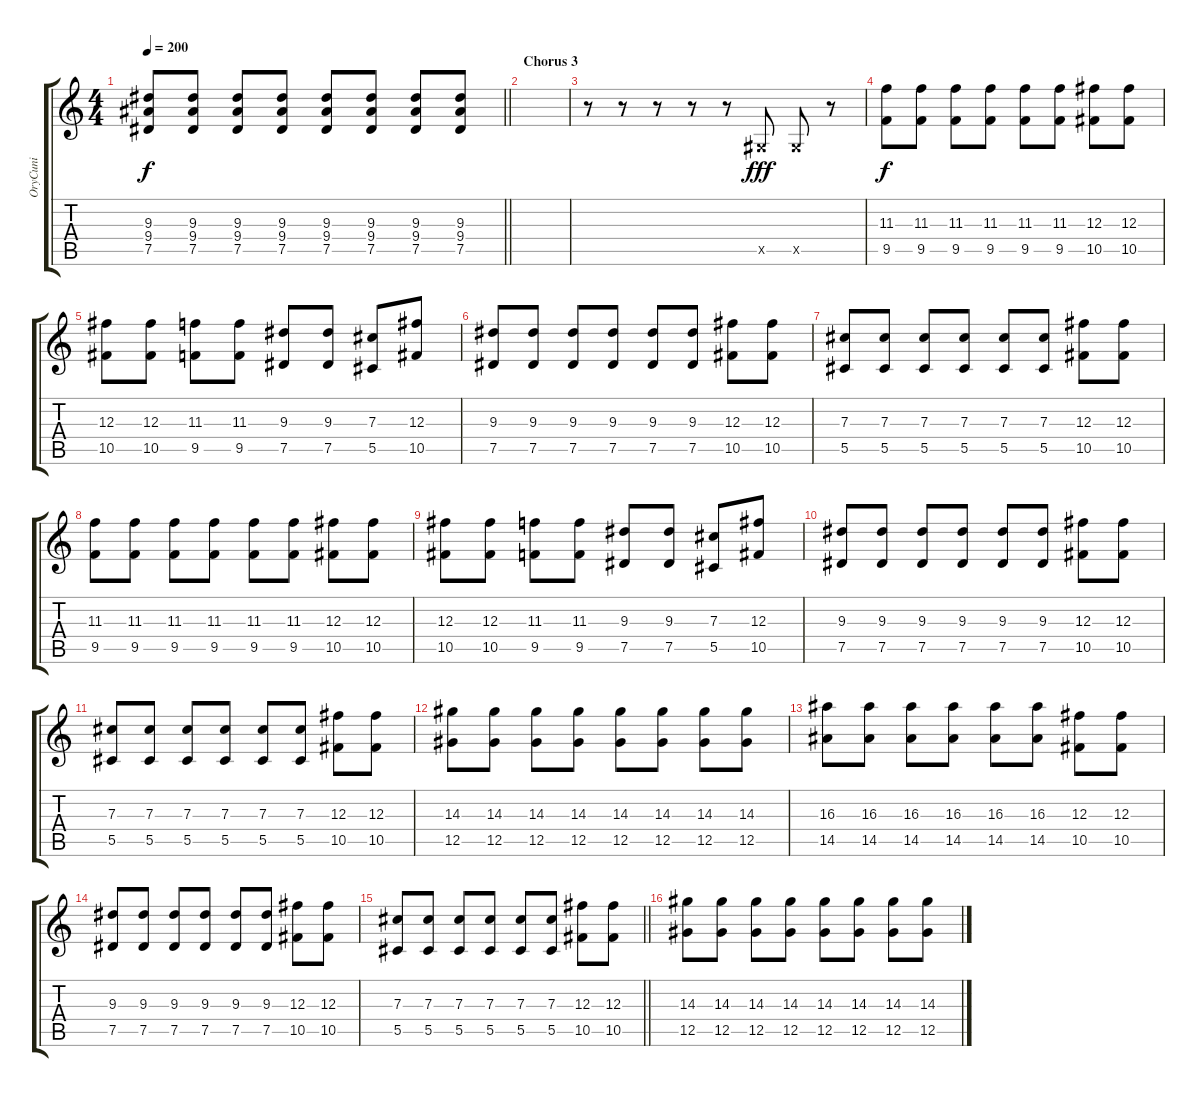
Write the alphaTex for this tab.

\track ("OryCuni" "OryCuni") {instrument distortionguitar}
\staff {score tabs}
\tuning (Eb4 Bb3 Gb3 Db3 Ab2 Eb2) {hide}
\ts (4 4)
\tempo 200
\clef g2
\barLineRight lightlight
\ks c
(9.3 9.4 7.5).8{dy f} (9.3 9.4 7.5).8 (9.3 9.4 7.5).8 (9.3 9.4 7.5).8 (9.3 9.4 7.5).8 (9.3 9.4 7.5).8 (9.3 9.4 7.5).8 (9.3 9.4 7.5).8 |
\section ("" "Chorus 3")
|
r.8 r.8 r.8 r.8 r.8 0.5{x}.8{dy fff} 0.5{x}.8 r.8 |
(11.3 9.5).8{dy f} (11.3 9.5).8 (11.3 9.5).8 (11.3 9.5).8 (11.3 9.5).8 (11.3 9.5).8 (12.3 10.5).8 (12.3 10.5).8 |
(12.3 10.5).8 (12.3 10.5).8 (11.3 9.5).8 (11.3 9.5).8 (9.3 7.5).8 (9.3 7.5).8 (7.3 5.5).8 (12.3 10.5).8 |
(9.3 7.5).8 (9.3 7.5).8 (9.3 7.5).8 (9.3 7.5).8 (9.3 7.5).8 (9.3 7.5).8 (12.3 10.5).8 (12.3 10.5).8 |
(7.3 5.5).8 (7.3 5.5).8 (7.3 5.5).8 (7.3 5.5).8 (7.3 5.5).8 (7.3 5.5).8 (12.3 10.5).8 (12.3 10.5).8 |
(11.3 9.5).8 (11.3 9.5).8 (11.3 9.5).8 (11.3 9.5).8 (11.3 9.5).8 (11.3 9.5).8 (12.3 10.5).8 (12.3 10.5).8 |
(12.3 10.5).8 (12.3 10.5).8 (11.3 9.5).8 (11.3 9.5).8 (9.3 7.5).8 (9.3 7.5).8 (7.3 5.5).8 (12.3 10.5).8 |
(9.3 7.5).8 (9.3 7.5).8 (9.3 7.5).8 (9.3 7.5).8 (9.3 7.5).8 (9.3 7.5).8 (12.3 10.5).8 (12.3 10.5).8 |
(7.3 5.5).8 (7.3 5.5).8 (7.3 5.5).8 (7.3 5.5).8 (7.3 5.5).8 (7.3 5.5).8 (12.3 10.5).8 (12.3 10.5).8 |
(14.3 12.5).8 (14.3 12.5).8 (14.3 12.5).8 (14.3 12.5).8 (14.3 12.5).8 (14.3 12.5).8 (14.3 12.5).8 (14.3 12.5).8 |
(16.3 14.5).8 (16.3 14.5).8 (16.3 14.5).8 (16.3 14.5).8 (16.3 14.5).8 (16.3 14.5).8 (12.3 10.5).8 (12.3 10.5).8 |
(9.3 7.5).8 (9.3 7.5).8 (9.3 7.5).8 (9.3 7.5).8 (9.3 7.5).8 (9.3 7.5).8 (12.3 10.5).8 (12.3 10.5).8 |
\barLineRight lightlight
(7.3 5.5).8 (7.3 5.5).8 (7.3 5.5).8 (7.3 5.5).8 (7.3 5.5).8 (7.3 5.5).8 (12.3 10.5).8 (12.3 10.5).8 |
(14.3 12.5).8 (14.3 12.5).8 (14.3 12.5).8 (14.3 12.5).8 (14.3 12.5).8 (14.3 12.5).8 (14.3 12.5).8 (14.3 12.5).8
